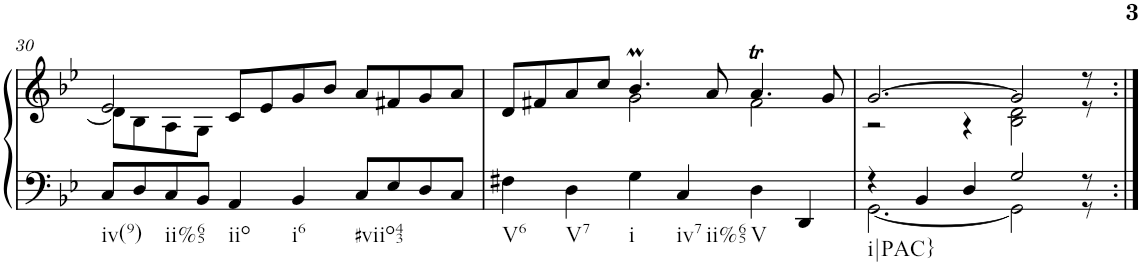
**kern	**kern
*part1	*part1
*staff2	*staff1
*I"Piano	*
*I'Pno.	*
!!LO:PB:g=z
*clefF4	*clefG2
*k[b-e-]	*k[b-e-]
*M3/2	*M3/2
=30	=30
*	*^
!LO:TX:b:t=iv(9)	!	!
8C/L	2e-/	8d\L]
8D/	.	8B-\
!LO:TX:b:t=ii%65	!	!
8C/	.	8A\
8BB-/J	.	8G\J
!LO:TX:b:t=iio	!	!
4AA/	8c/L	1ryy
.	8e-/	.
!LO:TX:b:t=i6	!	!
4BB-/	8g/	.
.	8b-/J	.
!LO:TX:b:t=#viio43	!	!
8C/L	8a/L	.
8E-/	8f#X/	.
8D/	8g/	.
8C/J	8a/J	.
=31	=31	=31
!LO:TX:b:t=V6	!	!
4F#X\	8d/L	2ryy
.	8f#X/	.
!LO:TX:b:t=V7	!	!
4D\	8a/	.
.	8cc/J	.
!LO:TX:b:t=i	!	!
4G\	4.b-M/	2g\
!LO:TX:b:t=iv7	!	!
!LO:TX:b:t=ii%65	!	!
4C/	.	.
.	8a/	.
!LO:TX:b:t=V	!	!
4D\	4.at/	2f#\
4DD/	.	.
.	8g/	.
=32	=32	=32
*^	*	*
!LO:TX:b:t=i|PAC}	!	!	!
4r	[2.GG\	[2.g/	2r
4BB-/	.	.	.
4D/	.	.	4r
2G/	2GG\]	2g/]	2B-\ 2d\
8r	8r	8r	8r
*v	*v	*	*
*	*v	*v
=:|!	=:|!
*-	*-
